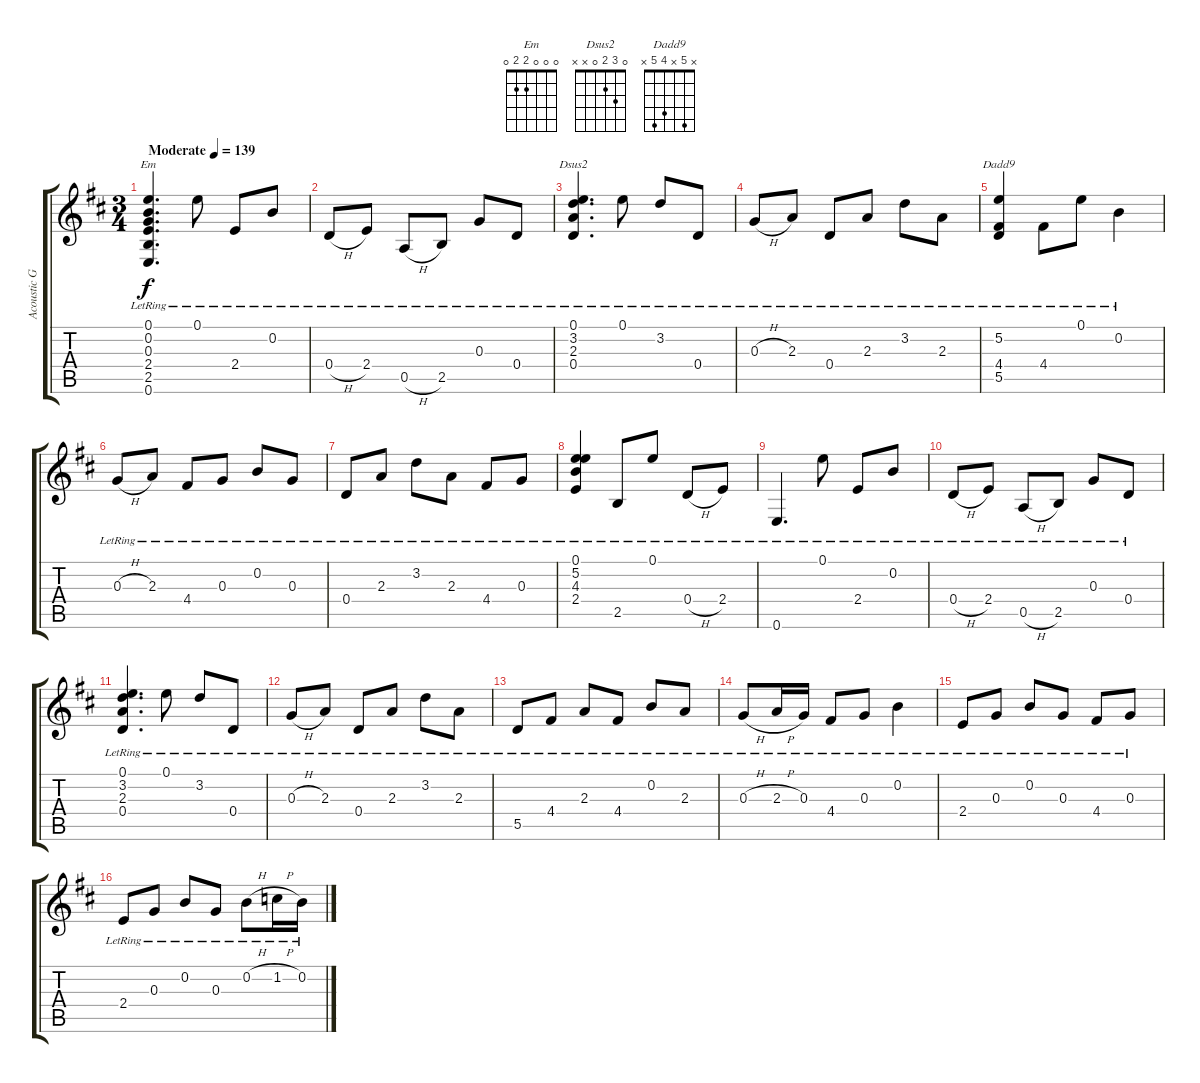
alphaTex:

\track ("Acoustic Guitar" "Acoustic G") {instrument acousticguitarsteel}
\staff {score tabs}
\tuning (E4 B3 G3 D3 A2 E2) {hide}
\chord ("Em" 0 0 0 2 2 0)
\chord ("Dsus2" 0 3 2 0 x x)
\chord ("Dadd9" x 5 x 4 5 x)
\ts (3 4)
\tempo (139 "Moderate")
\clef g2
\ks d
(0.1{lr} 0.2{lr} 0.3{lr} 2.4{lr} 2.5{lr} 0.6{lr}).4{d ch "Em" dy f instrument acousticguitarsteel} 0.1{lr}.8 2.4{lr}.8 0.2{lr}.8 |
0.4{h lr}.8 2.4{lr}.8 0.5{h lr}.8 2.5{lr}.8 0.3{lr}.8 0.4{lr}.8 |
(0.1{lr} 3.2{lr} 2.3{lr} 0.4{lr}).4{d ch "Dsus2"} 0.1{lr}.8 3.2{lr}.8 0.4{lr}.8 |
0.3{h lr}.8 2.3{lr}.8 0.4{lr}.8 2.3{lr}.8 3.2{lr}.8 2.3{lr}.8 |
(5.2{lr} 4.4{lr} 5.5{lr}).4{ch "Dadd9"} 4.4{lr}.8 0.1{lr}.8 0.2{lr}.4 |
0.3{h lr}.8 2.3{lr}.8 4.4{lr}.8 0.3{lr}.8 0.2{lr}.8 0.3{lr}.8 |
0.4{lr}.8 2.3{lr}.8 3.2{lr}.8 2.3{lr}.8 4.4{lr}.8 0.3{lr}.8 |
(0.1{lr} 5.2{lr} 4.3{lr} 2.4{lr}).4 2.5{lr}.8 0.1{lr}.8 0.4{h lr}.8 2.4{lr}.8 |
0.6{lr}.4{d} 0.1{lr}.8 2.4{lr}.8 0.2{lr}.8 |
0.4{h lr}.8 2.4{lr}.8 0.5{h lr}.8 2.5{lr}.8 0.3{lr}.8 0.4{lr}.8 |
(0.1{lr} 3.2{lr} 2.3{lr} 0.4{lr}).4{d} 0.1{lr}.8 3.2{lr}.8 0.4{lr}.8 |
0.3{h lr}.8 2.3{lr}.8 0.4{lr}.8 2.3{lr}.8 3.2{lr}.8 2.3{lr}.8 |
5.5{lr}.8 4.4{lr}.8 2.3{lr}.8 4.4{lr}.8 0.2{lr}.8 2.3{lr}.8 |
0.3{h lr}.8 2.3{h lr}.16 0.3{lr}.16 4.4{lr}.8 0.3{lr}.8 0.2{lr}.4 |
2.4{lr}.8 0.3{lr}.8 0.2{lr}.8 0.3{lr}.8 4.4{lr}.8 0.3{lr}.8 |
2.4{lr}.8 0.3{lr}.8 0.2{lr}.8 0.3{lr}.8 0.2{h lr}.8 1.2{h lr}.16 0.2{lr}.16
